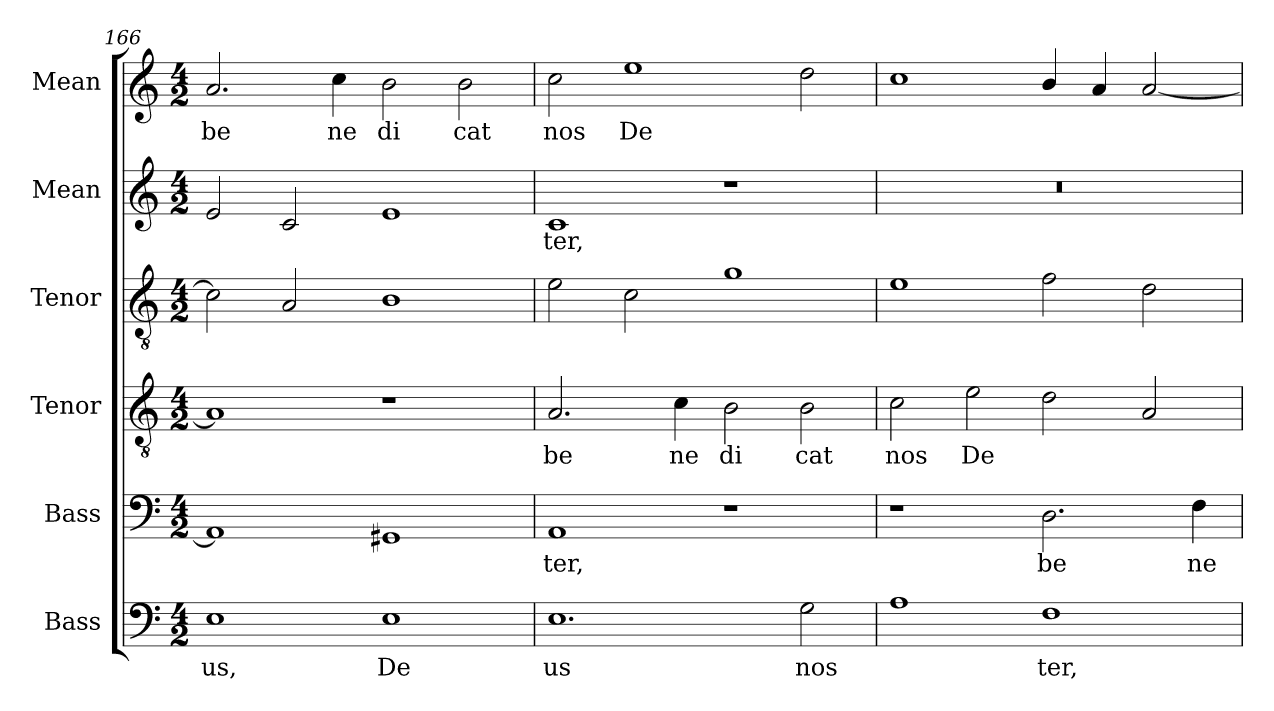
**kern	**text	**kern	**text	**kern	**text	**kern	**kern	**text	**kern	**text
*part6	*part6	*part5	*part5	*part4	*part4	*part3	*part2	*part2	*part1	*part1
*staff6	*staff6	*staff5	*staff5	*staff4	*staff4	*staff3	*staff2	*staff2	*staff1	*staff1
*I"Bass	*	*I"Bass	*	*I"Tenor	*	*I"Tenor	*I"Mean	*	*I"Mean	*
*I'B.	*	*I'B.	*	*I'T.	*	*I'T.	*I'M.	*	*I'M.	*
*clefF4	*	*clefF4	*	*clefGv2	*	*clefGv2	*clefG2	*	*clefG2	*
*	*	*	*	*ITrd7c12	*	*ITrd7c12	*	*	*	*
*k[]	*	*k[]	*	*k[]	*	*k[]	*k[]	*	*k[]	*
*a:	*	*a:	*	*a:	*	*a:	*a:	*	*a:	*
*M4/2	*	*M4/2	*	*M4/2	*	*M4/2	*M4/2	*	*M4/2	*
=166	=166	=166	=166	=166	=166	=166	=166	=166	=166	=166
!	!LO:LY:b:color=#000000	!	!	!	!	!	!	!	!	!
!	!	!	!	!	!	!	!	!	!	!LO:LY:b:color=#000000
1Ei	us,	1AAi]	.	1AAi]	.	2Ci\]	2ei/	.	2.ai/	be
.	.	.	.	.	.	2AAi/	2ci/	.	.	.
!	!	!	!	!	!	!	!	!	!	!LO:LY:b:color=#000000
.	.	.	.	.	.	.	.	.	4cci\	ne
!	!LO:LY:b:color=#000000	!	!	!	!	!	!	!	!	!
!	!	!	!	!	!	!	!	!	!	!LO:LY:b:color=#000000
1Ei	De	1GG#Xi	.	1r	.	1BBi	1ei	.	2bi\	di
!	!	!	!	!	!	!	!	!	!	!LO:LY:b:color=#000000
.	.	.	.	.	.	.	.	.	2bi\	cat
=167	=167	=167	=167	=167	=167	=167	=167	=167	=167	=167
!	!LO:LY:b:color=#000000	!	!	!	!	!	!	!	!	!
!	!	!	!LO:LY:b:color=#000000	!	!	!	!	!	!	!
!	!	!	!	!	!LO:LY:b:color=#000000	!	!	!	!	!
!	!	!	!	!	!	!	!	!LO:LY:b:color=#000000	!	!
!	!	!	!	!	!	!	!	!	!	!LO:LY:b:color=#000000
1.Ei	us	1AAi	ter,	2.AAi/	be	2Ei\	1ci	ter,	2cci\	nos
!	!	!	!	!	!	!	!	!	!	!LO:LY:b:color=#000000
.	.	.	.	.	.	2Ci\	.	.	1eei	De
!	!	!	!	!	!LO:LY:b:color=#000000	!	!	!	!	!
.	.	.	.	4Ci\	ne	.	.	.	.	.
!	!	!	!	!	!LO:LY:b:color=#000000	!	!	!	!	!
.	.	1r	.	2BBi\	di	1Gi	1r	.	.	.
!	!LO:LY:b:color=#000000	!	!	!	!	!	!	!	!	!
!	!	!	!	!	!LO:LY:b:color=#000000	!	!	!	!	!
2Gi\	nos	.	.	2BBi\	cat	.	.	.	2ddi\	.
!!LO:PB:g=z
=168	=168	=168	=168	=168	=168	=168	=168	=168	=168	=168
!	!	!	!	!	!LO:LY:b:color=#000000	!	!LO:N:vis=1	!	!	!
1Ai	.	1r	.	2Ci\	nos	1Ei	0r	.	1cci	.
!	!	!	!	!	!LO:LY:b:color=#000000	!	!	!	!	!
.	.	.	.	2Ei\	De	.	.	.	.	.
!	!LO:LY:b:color=#000000	!	!	!	!	!	!	!	!	!
!	!	!	!LO:LY:b:color=#000000	!	!	!	!	!	!	!
1Fi	ter,	2.Di\	be	2Di\	.	2Fi\	.	.	4bi/	.
.	.	.	.	.	.	.	.	.	4ai/	.
.	.	.	.	2AAi/	.	2Di\	.	.	[<2ai/	.
!	!	!	!LO:LY:b:color=#000000	!	!	!	!	!	!	!
.	.	4Fi\	ne	.	.	.	.	.	.	.
=	=	=	=	=	=	=	=	=	=	=
*-	*-	*-	*-	*-	*-	*-	*-	*-	*-	*-
